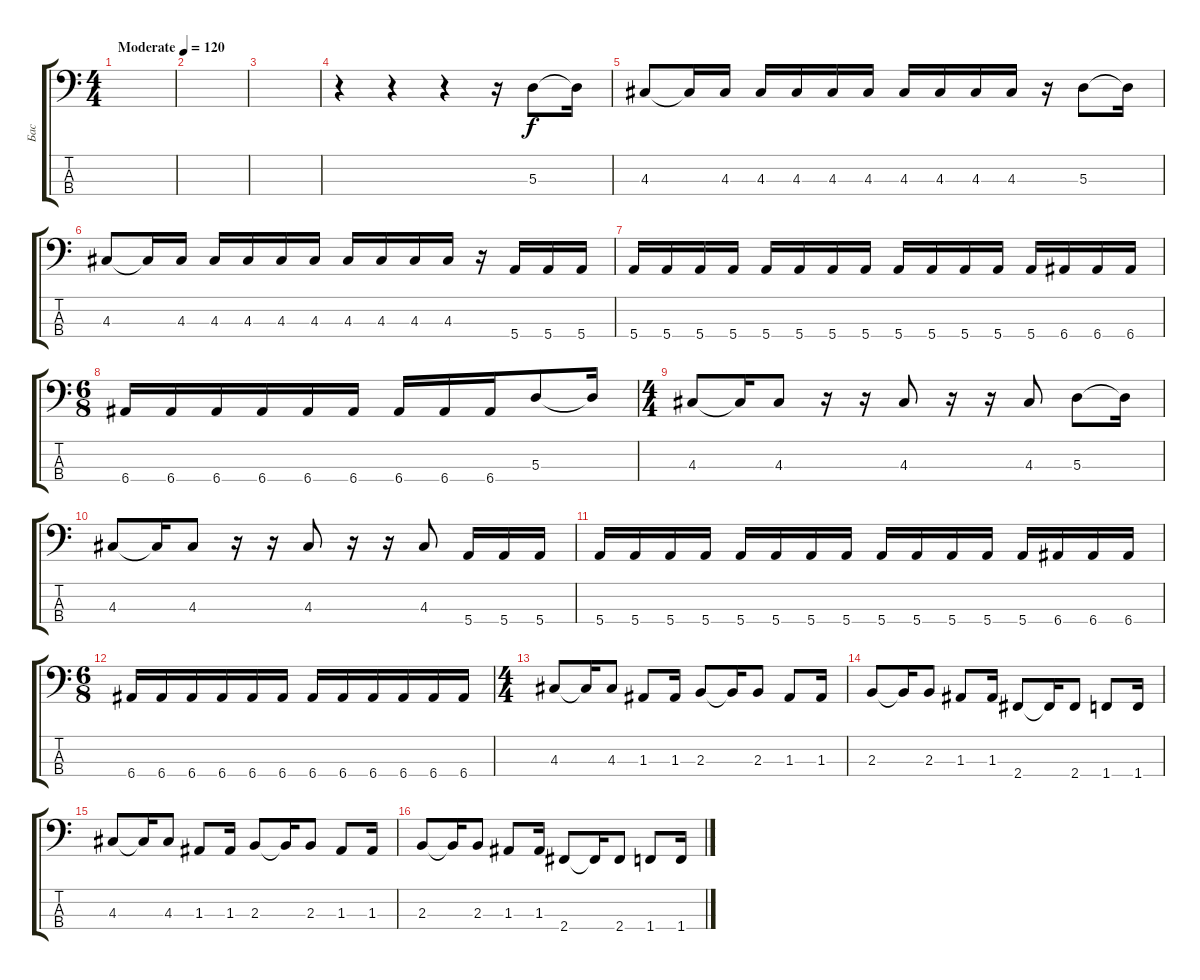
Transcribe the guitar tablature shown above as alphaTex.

\track ("Бас" "Бас") {instrument electricbassfinger}
\staff {score tabs}
\tuning (G2 D2 A1 E1) {hide}
\ts (4 4)
\tempo (120 "Moderate")
\clef f4
\ks c
|
|
|
r.4 r.4 r.4 r.16 5.3.8 5.3{t}.16 |
4.3.8 4.3{t}.16 4.3.16 4.3.16 4.3.16 4.3.16 4.3.16 4.3.16 4.3.16 4.3.16 4.3.16 r.16 5.3.8 5.3{t}.16 |
4.3.8 4.3{t}.16 4.3.16 4.3.16 4.3.16 4.3.16 4.3.16 4.3.16 4.3.16 4.3.16 4.3.16 r.16 5.4.16 5.4.16 5.4.16 |
5.4.16 5.4.16 5.4.16 5.4.16 5.4.16 5.4.16 5.4.16 5.4.16 5.4.16 5.4.16 5.4.16 5.4.16 5.4.16 6.4.16 6.4.16 6.4.16 |
\ts (6 8)
6.4.16 6.4.16 6.4.16 6.4.16 6.4.16 6.4.16 6.4.16 6.4.16 6.4.16 5.3.8 5.3{t}.16 |
\ts (4 4)
4.3.8 4.3{t}.16 4.3.8 r.16 r.16 4.3.8 r.16 r.16 4.3.8 5.3.8 5.3{t}.16 |
4.3.8 4.3{t}.16 4.3.8 r.16 r.16 4.3.8 r.16 r.16 4.3.8 5.4.16 5.4.16 5.4.16 |
5.4.16 5.4.16 5.4.16 5.4.16 5.4.16 5.4.16 5.4.16 5.4.16 5.4.16 5.4.16 5.4.16 5.4.16 5.4.16 6.4.16 6.4.16 6.4.16 |
\ts (6 8)
6.4.16 6.4.16 6.4.16 6.4.16 6.4.16 6.4.16 6.4.16 6.4.16 6.4.16 6.4.16 6.4.16 6.4.16 |
\ts (4 4)
4.3.8 4.3{t}.16 4.3.8 1.3.8 1.3.16 2.3.8 2.3{t}.16 2.3.8 1.3.8 1.3.16 |
2.3.8 2.3{t}.16 2.3.8 1.3.8 1.3.16 2.4.8 2.4{t}.16 2.4.8 1.4.8 1.4.16 |
4.3.8 4.3{t}.16 4.3.8 1.3.8 1.3.16 2.3.8 2.3{t}.16 2.3.8 1.3.8 1.3.16 |
2.3.8 2.3{t}.16 2.3.8 1.3.8 1.3.16 2.4.8 2.4{t}.16 2.4.8 1.4.8 1.4.16
